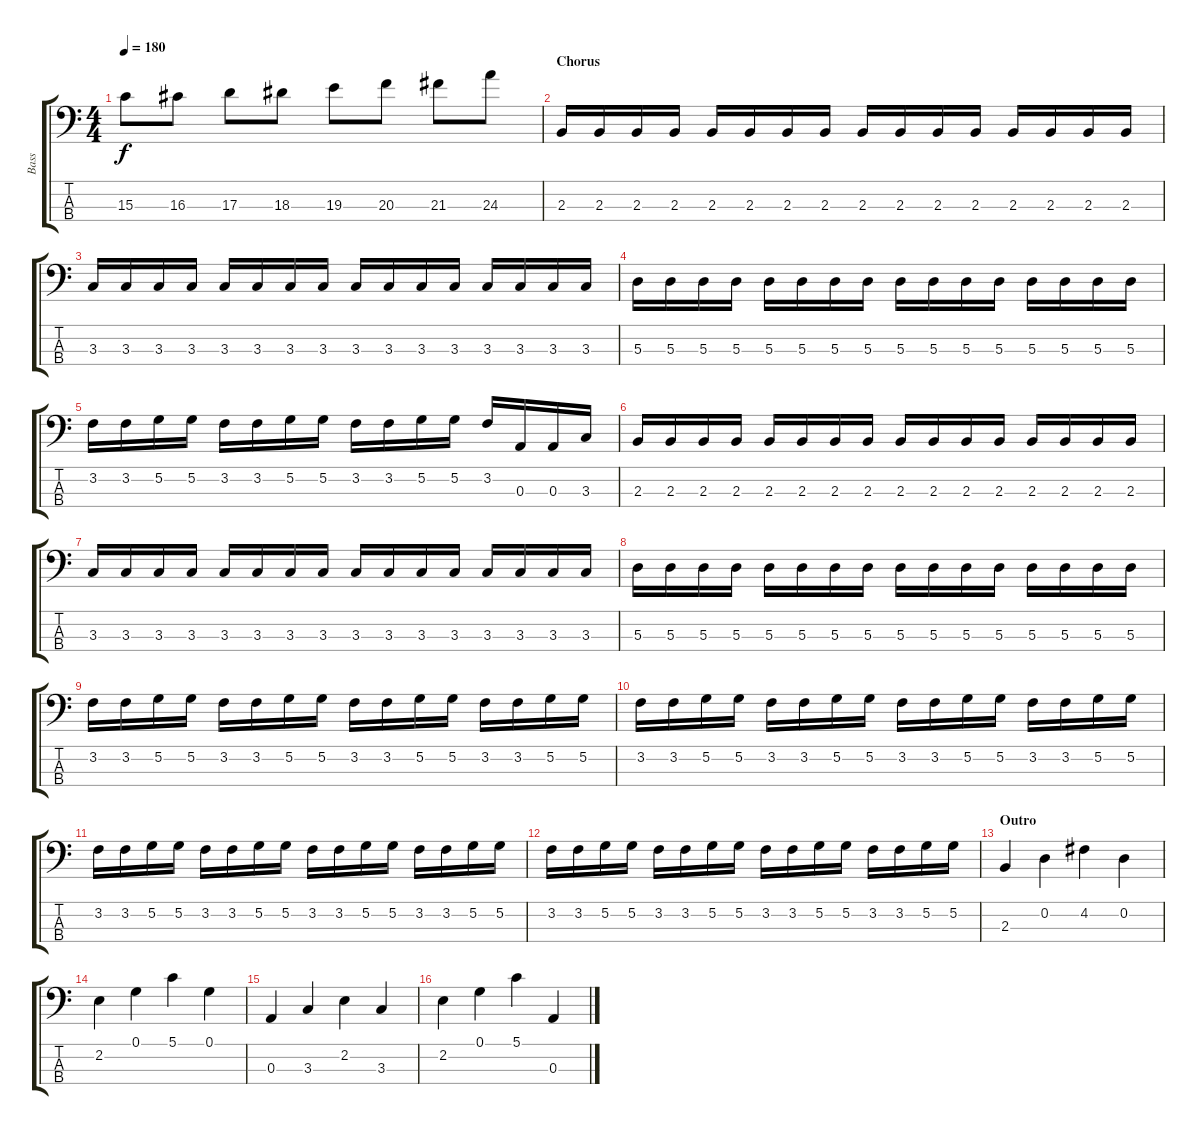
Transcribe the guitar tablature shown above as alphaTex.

\track ("Bass" "Bass") {instrument electricbassfinger}
\staff {score tabs}
\tuning (G2 D2 A1 E1) {hide}
\ts (4 4)
\tempo 180
\clef f4
\ks c
15.3.8{dy f} 16.3.8 17.3.8 18.3.8 19.3.8 20.3.8 21.3.8 24.3.8 |
\section ("" "Chorus")
2.3.16 2.3.16 2.3.16 2.3.16 2.3.16 2.3.16 2.3.16 2.3.16 2.3.16 2.3.16 2.3.16 2.3.16 2.3.16 2.3.16 2.3.16 2.3.16 |
3.3.16 3.3.16 3.3.16 3.3.16 3.3.16 3.3.16 3.3.16 3.3.16 3.3.16 3.3.16 3.3.16 3.3.16 3.3.16 3.3.16 3.3.16 3.3.16 |
5.3.16 5.3.16 5.3.16 5.3.16 5.3.16 5.3.16 5.3.16 5.3.16 5.3.16 5.3.16 5.3.16 5.3.16 5.3.16 5.3.16 5.3.16 5.3.16 |
3.2.16 3.2.16 5.2.16 5.2.16 3.2.16 3.2.16 5.2.16 5.2.16 3.2.16 3.2.16 5.2.16 5.2.16 3.2.16 0.3.16 0.3.16 3.3.16 |
2.3.16 2.3.16 2.3.16 2.3.16 2.3.16 2.3.16 2.3.16 2.3.16 2.3.16 2.3.16 2.3.16 2.3.16 2.3.16 2.3.16 2.3.16 2.3.16 |
3.3.16 3.3.16 3.3.16 3.3.16 3.3.16 3.3.16 3.3.16 3.3.16 3.3.16 3.3.16 3.3.16 3.3.16 3.3.16 3.3.16 3.3.16 3.3.16 |
5.3.16 5.3.16 5.3.16 5.3.16 5.3.16 5.3.16 5.3.16 5.3.16 5.3.16 5.3.16 5.3.16 5.3.16 5.3.16 5.3.16 5.3.16 5.3.16 |
3.2.16 3.2.16 5.2.16 5.2.16 3.2.16 3.2.16 5.2.16 5.2.16 3.2.16 3.2.16 5.2.16 5.2.16 3.2.16 3.2.16 5.2.16 5.2.16 |
3.2.16 3.2.16 5.2.16 5.2.16 3.2.16 3.2.16 5.2.16 5.2.16 3.2.16 3.2.16 5.2.16 5.2.16 3.2.16 3.2.16 5.2.16 5.2.16 |
3.2.16 3.2.16 5.2.16 5.2.16 3.2.16 3.2.16 5.2.16 5.2.16 3.2.16 3.2.16 5.2.16 5.2.16 3.2.16 3.2.16 5.2.16 5.2.16 |
3.2.16 3.2.16 5.2.16 5.2.16 3.2.16 3.2.16 5.2.16 5.2.16 3.2.16 3.2.16 5.2.16 5.2.16 3.2.16 3.2.16 5.2.16 5.2.16 |
\section ("" "Outro")
2.3.4 0.2.4 4.2.4 0.2.4 |
2.2.4 0.1.4 5.1.4 0.1.4 |
0.3.4 3.3.4 2.2.4 3.3.4 |
2.2.4 0.1.4 5.1.4 0.3.4
